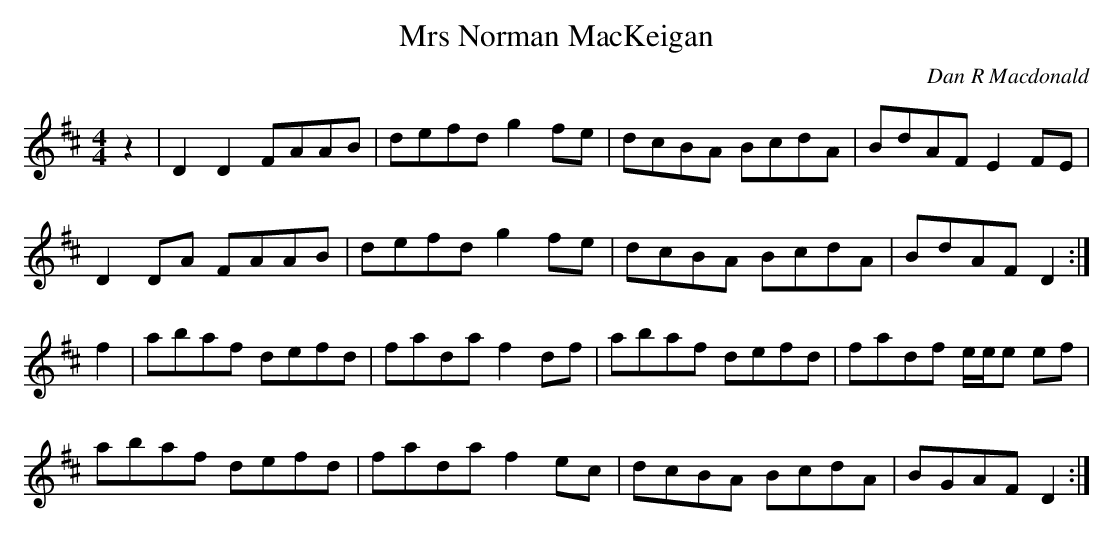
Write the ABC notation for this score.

X:1
T:Mrs Norman MacKeigan
C:Dan R Macdonald
M:4/4
L:1/8
K:D
z2|D2 D2 FAAB|defd g2 fe|dcBA BcdA|BdAF E2 FE|
D2 DA FAAB|defd g2 fe|dcBA BcdA|BdAF D2:|
f2|abaf defd|fada f2 df|abaf defd|fadf e/e/e ef|
abaf defd|fada f2 ec|dcBA BcdA|BGAF D2:|
